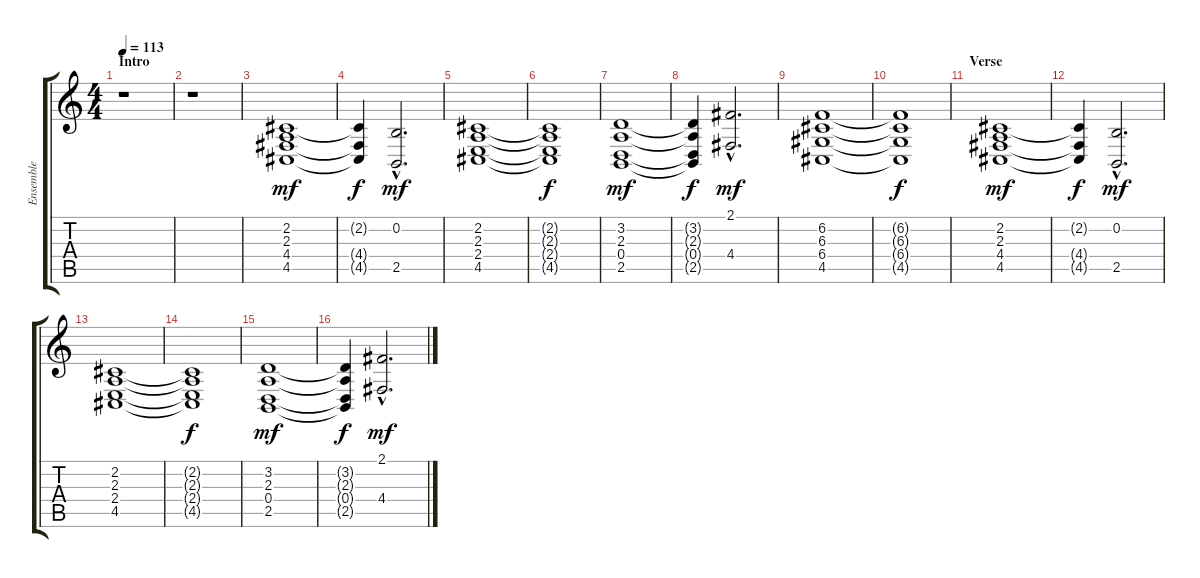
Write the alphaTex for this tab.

\track ("Ensemble" "Ensemble") {instrument stringensemble1}
\staff {score tabs}
\tuning (E4 B3 G3 D3 A2 E2) {hide}
\ts (4 4)
\section ("" "Intro")
\tempo 113
\clef g2
\ks c
r.1{dy mf instrument stringensemble1} |
r.1 |
(2.2 2.3 4.4 4.5).1 |
(2.2{t} 4.4{t} 4.5{t}).4{dy f} (0.2{hac} 2.5{hac}).2{d dy mf} |
(2.2 2.3 2.4 4.5).1 |
(2.2{t} 2.3{t} 2.4{t} 4.5{t}).1{dy f} |
(3.2 2.3 0.4 2.5).1{dy mf} |
(3.2{t} 2.3{t} 0.4{t} 2.5{t}).4{dy f} (2.1{hac} 4.4{hac}).2{d dy mf} |
(6.2 6.3 6.4 4.5).1 |
(6.2{t} 6.3{t} 6.4{t} 4.5{t}).1{dy f} |
\section ("" "Verse")
(2.2 2.3 4.4 4.5).1{dy mf} |
(2.2{t} 4.4{t} 4.5{t}).4{dy f} (0.2{hac} 2.5{hac}).2{d dy mf} |
(2.2 2.3 2.4 4.5).1 |
(2.2{t} 2.3{t} 2.4{t} 4.5{t}).1{dy f} |
(3.2 2.3 0.4 2.5).1{dy mf} |
(3.2{t} 2.3{t} 0.4{t} 2.5{t}).4{dy f} (2.1{hac} 4.4{hac}).2{d dy mf}
